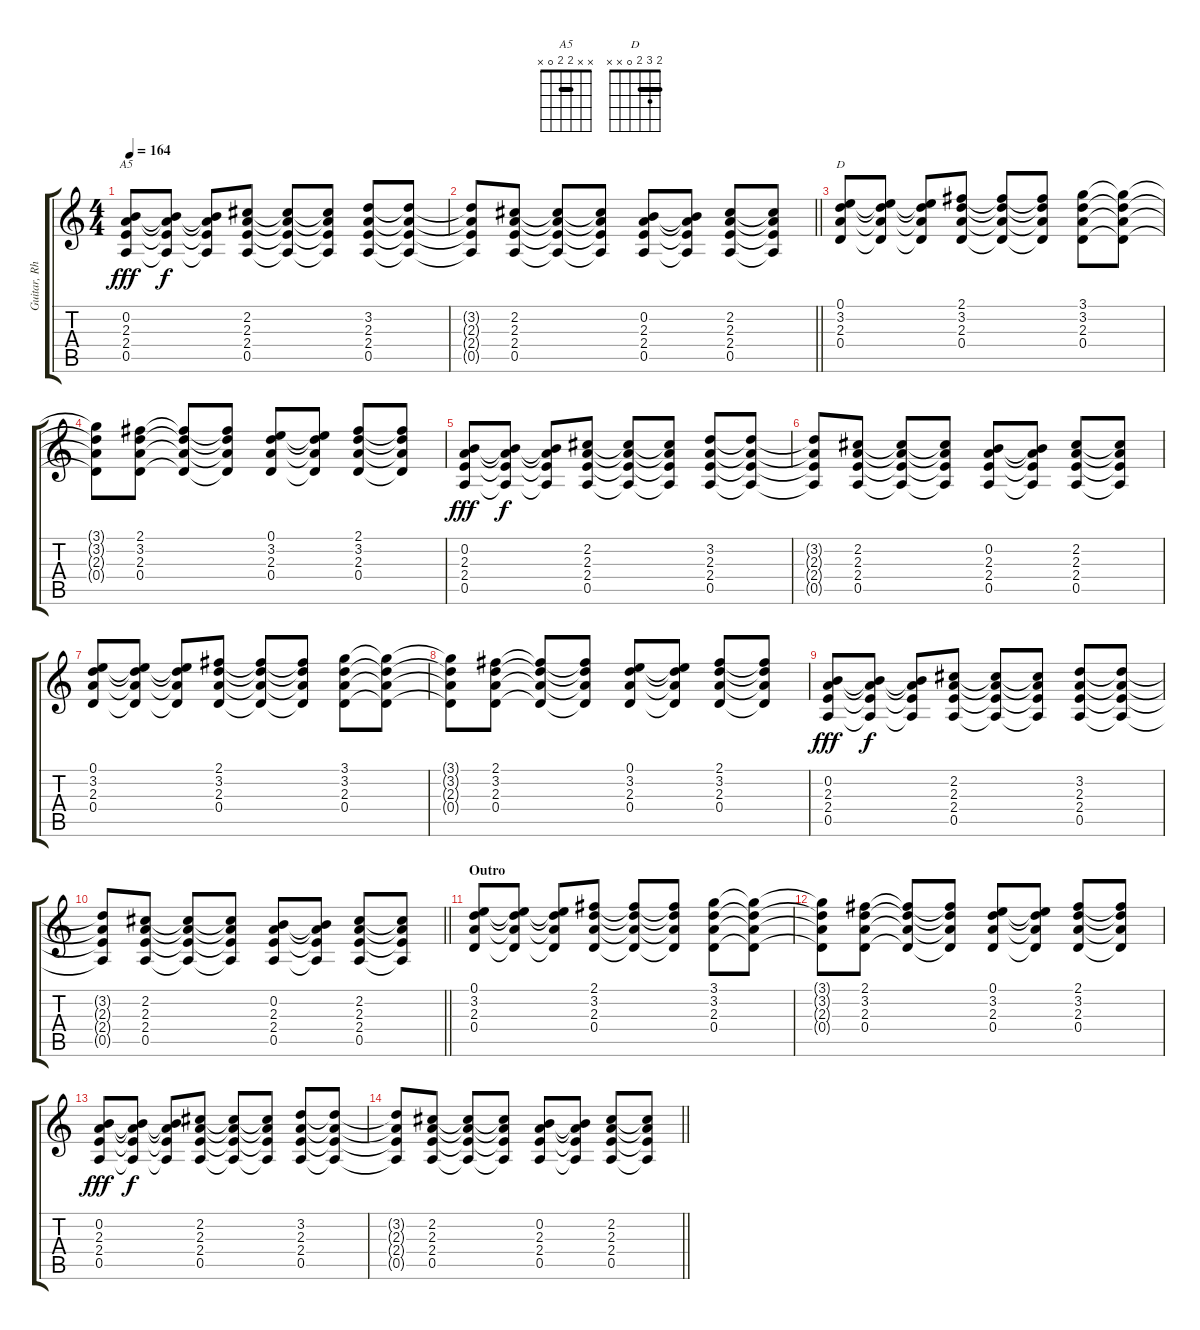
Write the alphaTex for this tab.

\track ("Guitar, Rhythm" "Guitar, Rh") {instrument distortionguitar}
\staff {score tabs}
\tuning (E4 B3 G3 D3 A2 E2) {hide}
\chord ("A5" x x 2 2 0 x) {barre 2}
\chord ("D" 2 3 2 0 x x) {barre 2}
\ts (4 4)
\tempo 164
\clef g2
\ks c
(0.2 2.3 2.4 0.5).8{ch "A5" dy fff} (0.2{t} 2.3{t} 2.4{t} 0.5{t}).8{dy f} (0.2{t} 2.3{t} 2.4{t} 0.5{t}).8 (2.2 2.3 2.4 0.5).8 (2.2{t} 2.3{t} 2.4{t} 0.5{t}).8 (2.2{t} 2.3{t} 2.4{t} 0.5{t}).8 (3.2 2.3 2.4 0.5).8 (3.2{t} 2.3{t} 2.4{t} 0.5{t}).8 |
\barLineRight lightlight
(3.2{t} 2.3{t} 2.4{t} 0.5{t}).8 (2.2 2.3 2.4 0.5).8 (2.2{t} 2.3{t} 2.4{t} 0.5{t}).8 (2.2{t} 2.3{t} 2.4{t} 0.5{t}).8 (0.2 2.3 2.4 0.5).8 (0.2{t} 2.3{t} 2.4{t} 0.5{t}).8 (2.2 2.3 2.4 0.5).8 (2.2{t} 2.3{t} 2.4{t} 0.5{t}).8 |
(0.1 3.2 2.3 0.4).8{ch "D"} (0.1{t} 3.2{t} 2.3{t} 0.4{t}).8 (0.1{t} 3.2{t} 2.3{t} 0.4{t}).8 (2.1 3.2 2.3 0.4).8 (2.1{t} 3.2{t} 2.3{t} 0.4{t}).8 (2.1{t} 3.2{t} 2.3{t} 0.4{t}).8 (3.1 3.2 2.3 0.4).8 (3.1{t} 3.2{t} 2.3{t} 0.4{t}).8 |
(3.1{t} 3.2{t} 2.3{t} 0.4{t}).8 (2.1 3.2 2.3 0.4).8 (2.1{t} 3.2{t} 2.3{t} 0.4{t}).8 (2.1{t} 3.2{t} 2.3{t} 0.4{t}).8 (0.1 3.2 2.3 0.4).8 (0.1{t} 3.2{t} 2.3{t} 0.4{t}).8 (2.1 3.2 2.3 0.4).8 (2.1{t} 3.2{t} 2.3{t} 0.4{t}).8 |
(0.2 2.3 2.4 0.5).8{dy fff} (0.2{t} 2.3{t} 2.4{t} 0.5{t}).8{dy f} (0.2{t} 2.3{t} 2.4{t} 0.5{t}).8 (2.2 2.3 2.4 0.5).8 (2.2{t} 2.3{t} 2.4{t} 0.5{t}).8 (2.2{t} 2.3{t} 2.4{t} 0.5{t}).8 (3.2 2.3 2.4 0.5).8 (3.2{t} 2.3{t} 2.4{t} 0.5{t}).8 |
(3.2{t} 2.3{t} 2.4{t} 0.5{t}).8 (2.2 2.3 2.4 0.5).8 (2.2{t} 2.3{t} 2.4{t} 0.5{t}).8 (2.2{t} 2.3{t} 2.4{t} 0.5{t}).8 (0.2 2.3 2.4 0.5).8 (0.2{t} 2.3{t} 2.4{t} 0.5{t}).8 (2.2 2.3 2.4 0.5).8 (2.2{t} 2.3{t} 2.4{t} 0.5{t}).8 |
(0.1 3.2 2.3 0.4).8 (0.1{t} 3.2{t} 2.3{t} 0.4{t}).8 (0.1{t} 3.2{t} 2.3{t} 0.4{t}).8 (2.1 3.2 2.3 0.4).8 (2.1{t} 3.2{t} 2.3{t} 0.4{t}).8 (2.1{t} 3.2{t} 2.3{t} 0.4{t}).8 (3.1 3.2 2.3 0.4).8 (3.1{t} 3.2{t} 2.3{t} 0.4{t}).8 |
(3.1{t} 3.2{t} 2.3{t} 0.4{t}).8 (2.1 3.2 2.3 0.4).8 (2.1{t} 3.2{t} 2.3{t} 0.4{t}).8 (2.1{t} 3.2{t} 2.3{t} 0.4{t}).8 (0.1 3.2 2.3 0.4).8 (0.1{t} 3.2{t} 2.3{t} 0.4{t}).8 (2.1 3.2 2.3 0.4).8 (2.1{t} 3.2{t} 2.3{t} 0.4{t}).8 |
(0.2 2.3 2.4 0.5).8{dy fff} (0.2{t} 2.3{t} 2.4{t} 0.5{t}).8{dy f} (0.2{t} 2.3{t} 2.4{t} 0.5{t}).8 (2.2 2.3 2.4 0.5).8 (2.2{t} 2.3{t} 2.4{t} 0.5{t}).8 (2.2{t} 2.3{t} 2.4{t} 0.5{t}).8 (3.2 2.3 2.4 0.5).8 (3.2{t} 2.3{t} 2.4{t} 0.5{t}).8 |
\barLineRight lightlight
(3.2{t} 2.3{t} 2.4{t} 0.5{t}).8 (2.2 2.3 2.4 0.5).8 (2.2{t} 2.3{t} 2.4{t} 0.5{t}).8 (2.2{t} 2.3{t} 2.4{t} 0.5{t}).8 (0.2 2.3 2.4 0.5).8 (0.2{t} 2.3{t} 2.4{t} 0.5{t}).8 (2.2 2.3 2.4 0.5).8 (2.2{t} 2.3{t} 2.4{t} 0.5{t}).8 |
\section ("" "Outro")
(0.1 3.2 2.3 0.4).8 (0.1{t} 3.2{t} 2.3{t} 0.4{t}).8 (0.1{t} 3.2{t} 2.3{t} 0.4{t}).8 (2.1 3.2 2.3 0.4).8 (2.1{t} 3.2{t} 2.3{t} 0.4{t}).8 (2.1{t} 3.2{t} 2.3{t} 0.4{t}).8 (3.1 3.2 2.3 0.4).8 (3.1{t} 3.2{t} 2.3{t} 0.4{t}).8 |
(3.1{t} 3.2{t} 2.3{t} 0.4{t}).8 (2.1 3.2 2.3 0.4).8 (2.1{t} 3.2{t} 2.3{t} 0.4{t}).8 (2.1{t} 3.2{t} 2.3{t} 0.4{t}).8 (0.1 3.2 2.3 0.4).8 (0.1{t} 3.2{t} 2.3{t} 0.4{t}).8 (2.1 3.2 2.3 0.4).8 (2.1{t} 3.2{t} 2.3{t} 0.4{t}).8 |
(0.2 2.3 2.4 0.5).8{dy fff} (0.2{t} 2.3{t} 2.4{t} 0.5{t}).8{dy f} (0.2{t} 2.3{t} 2.4{t} 0.5{t}).8 (2.2 2.3 2.4 0.5).8 (2.2{t} 2.3{t} 2.4{t} 0.5{t}).8 (2.2{t} 2.3{t} 2.4{t} 0.5{t}).8 (3.2 2.3 2.4 0.5).8 (3.2{t} 2.3{t} 2.4{t} 0.5{t}).8 |
\barLineRight lightlight
(3.2{t} 2.3{t} 2.4{t} 0.5{t}).8 (2.2 2.3 2.4 0.5).8 (2.2{t} 2.3{t} 2.4{t} 0.5{t}).8 (2.2{t} 2.3{t} 2.4{t} 0.5{t}).8 (0.2 2.3 2.4 0.5).8 (0.2{t} 2.3{t} 2.4{t} 0.5{t}).8 (2.2 2.3 2.4 0.5).8 (2.2{t} 2.3{t} 2.4{t} 0.5{t}).8
